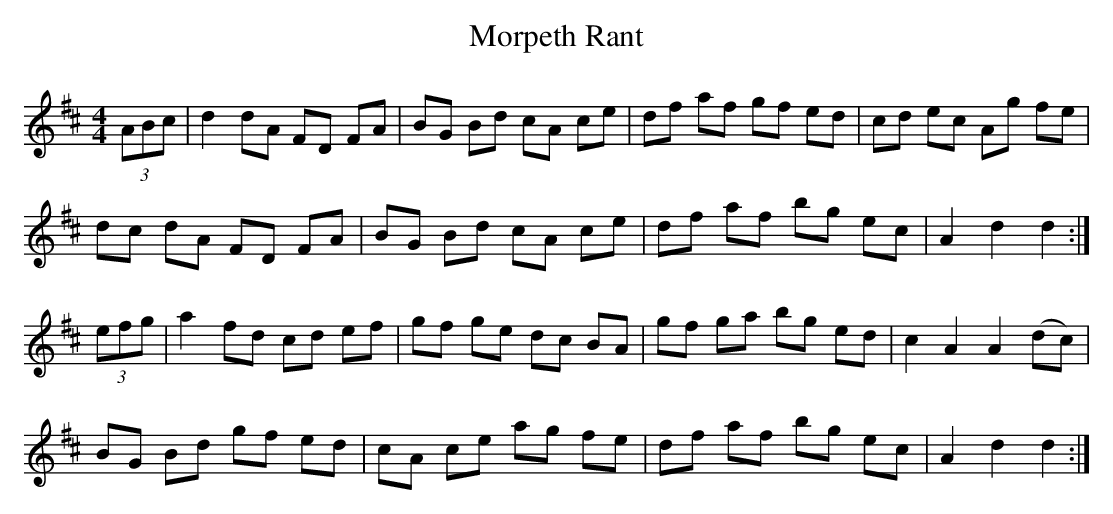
X:1
T:Morpeth Rant
M:4/4
L:1/8
K:D
(3ABc|d2dA FD FA|BG Bd cA ce|df af gf ed|cd ec Ag fe|
dc dA FD FA|BG Bd cA ce|df af bg ec|A2d2d2:|
(3efg|a2fd cd ef|gf ge dc BA|gf ga bg ed|c2A2A2(dc)|
BG Bd gf ed|cA ce ag fe|df af bg ec|A2d2d2:|
